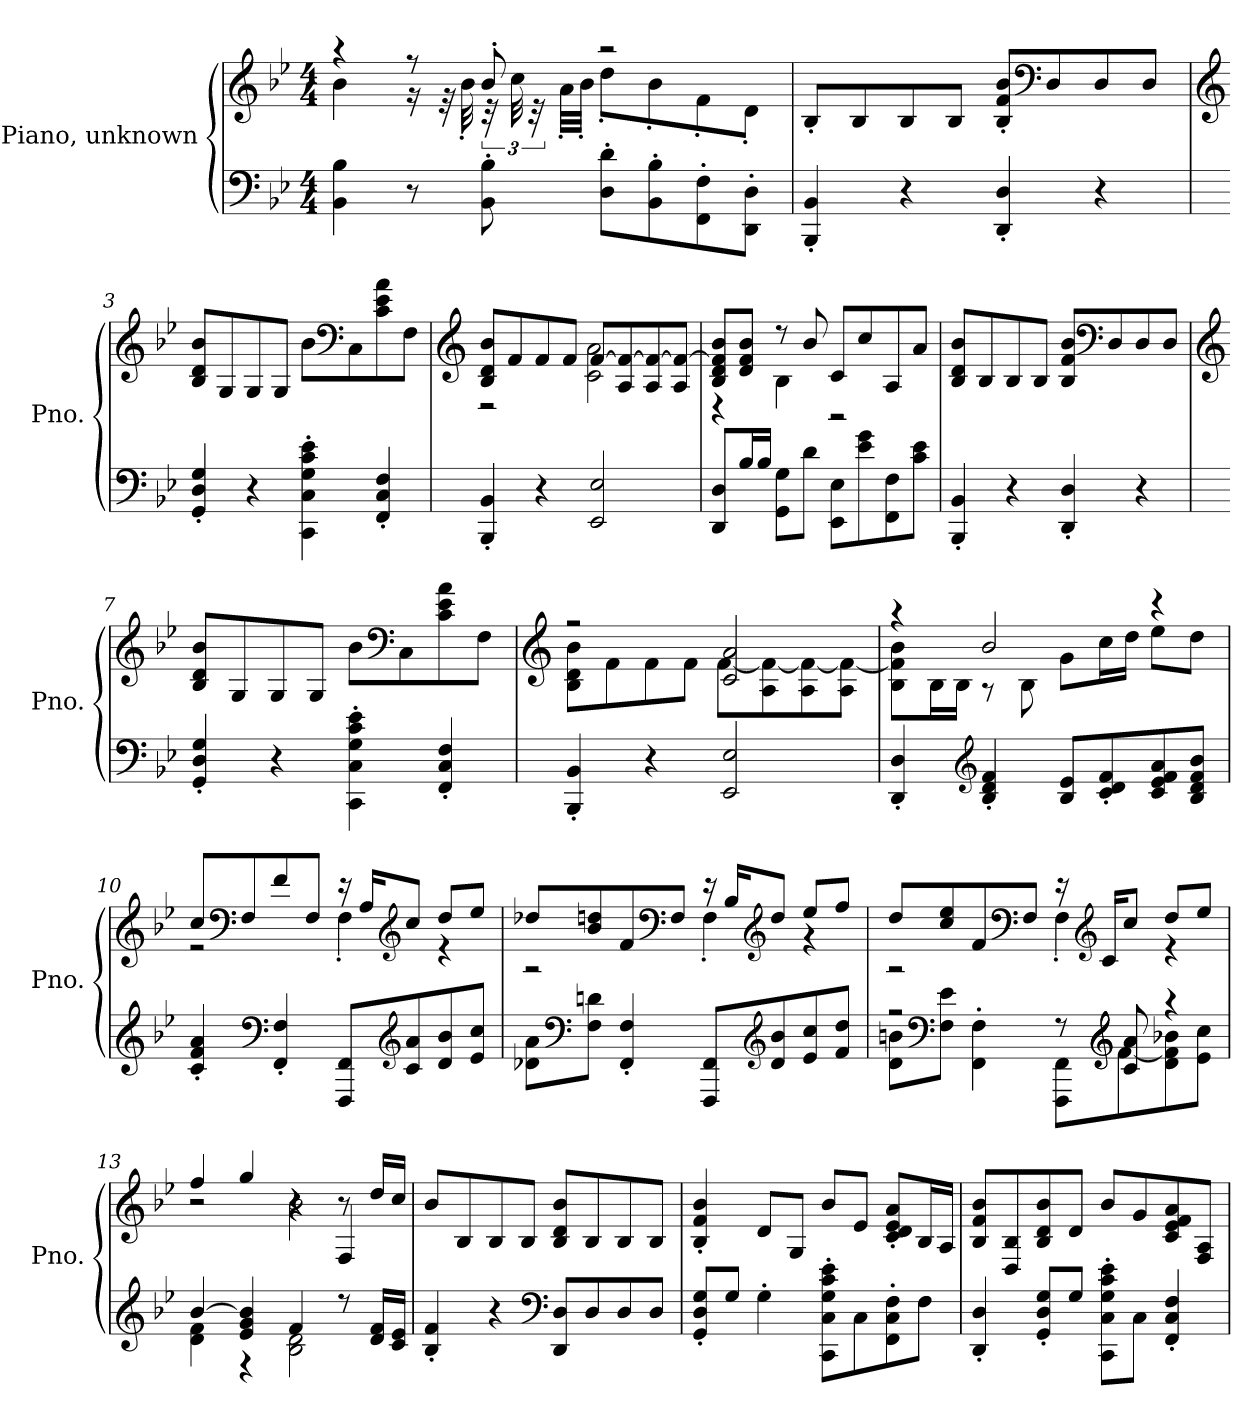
**kern	**kern
*part1	*part1
*staff2	*staff1
*I"Piano, unknown	*
*I'Pno.	*
*clefF4	*clefG2
*k[b-e-]	*k[b-e-]
*M4/4	*M4/4
*MM120	*MM120
=1	=1
*	*^
4BB-\ 4B-\	4r	4b-\
8r	8r	16r
.	.	32r
.	.	32b-'\
8BB-\' 8B-\'	8b-'/	48r
.	.	48cc\
.	.	48r
.	.	32a'\LLL
.	.	32b-'\JJJ
8D\' 8d\'L	2r	8dd'\L
8BB-\' 8B-\'	.	8b-'\
8FF\' 8F\'	.	8f'\
8DD\' 8D\'J	.	8d'\J
*	*v	*v
=2	=2
4BBB-/' 4BB-/'	8B-'/L
.	8B-/
4r	8B-/
.	8B-/J
4DD/' 4D/'	8B-/' 8f/' 8b-/'L
*	*clefF4
.	8D/
4r	8D/
.	8D/J
=3	=3
*	*clefG2
4GG/' 4D/' 4G/'	8B-/ 8d/ 8b-/L
.	8G/
4r	8G/
.	8G/J
4CC\' 4C\' 4G\' 4c\' 4e-\'	8b-\L
*	*clefF4
.	8C\
4FF/' 4C/' 4F/'	8c\ 8e-\ 8a\
.	8F\J
!!LO:LB:g=z
=4	=4
*	*clefG2
*	*^
4BBB-/' 4BB-/'	8B-/ 8d/ 8b-/L	2r
.	8f/	.
4r	8f/	.
.	8f/J	.
2EE-/ 2E-/	[8f/L	2c\ 2a\
.	8A/ 8f/_	.
.	8A/ 8f/_	.
.	8A/ 8f/_J	.
=5	=5	=5
8DD/ 8D/L	8B-/ 8d/ 8f/] 8b-/L	4r
16B-/L	8d/ 8f/ 8b-/J	.
16B-/JJ	.	.
8GG\ 8G\L	8r	4B-\
8d\J	8b-/	.
8EE-\ 8E-\L	8c/L	2r
8e-\ 8g\	8cc/	.
8FF\ 8F\	8A/	.
8c\ 8e-\J	8a/J	.
*	*v	*v
=6	=6
4BBB-/' 4BB-/'	8B-/ 8d/ 8b-/L
.	8B-/
4r	8B-/
.	8B-/J
4DD/' 4D/'	8B-/ 8f/ 8b-/L
*	*clefF4
.	8D/
4r	8D/
.	8D/J
!!LO:LB:g=z
=7	=7
*	*clefG2
4GG/' 4D/' 4G/'	8B-/ 8d/ 8b-/L
.	8G/
4r	8G/
.	8G/J
4CC\' 4C\' 4G\' 4c\' 4e-\'	8b-\L
*	*clefF4
.	8C\
4FF/' 4C/' 4F/'	8c\ 8e-\ 8a\
.	8F\J
=8	=8
*	*clefG2
*	*^
4BBB-/' 4BB-/'	2r	8B-\ 8d\ 8b-\L
.	.	8f\
4r	.	8f\
.	.	8f\J
2EE-/ 2E-/	2c/ 2a/	[8f\L
.	.	8A\ 8f\_
.	.	8A\ 8f\_
.	.	8A\ 8f\_J
=9	=9	=9
4DD/' 4D/'	4r	8B-\ 8f\] 8b-\L
.	.	16B-\L
.	.	16B-\JJ
*clefG2	*	*
4B-/' 4d/' 4f/'	2b-/	8r
.	.	8B-\
8B-/ 8e-/L	.	8g\L
8c/' 8d/' 8f/'	.	16cc\L
.	.	16dd\JJ
8c/ 8e-/ 8f/ 8a/	4r	8ee-\L
8B-/ 8d/ 8f/ 8b-/J	.	8dd\J
!!LO:LB:g=z	!!
=10	=10	=10
4c/' 4f/' 4a/'	8cc/L	2r
*	*clefF4	*
.	8F/	.
*clefF4	*	*
4FF/' 4F/'	8f/	.
.	8F/J	.
8FFF/ 8FF/L	16r	4F'\
.	16A/KL	.
*clefG2	*clefG2	*
8c/ 8a/	8cc/J	.
8d/ 8b-/	8dd/L	4r
8e-/ 8cc/J	8ee-/J	.
=11	=11	=11
8d-X\ 8a\L	8dd-X/L	2r
*clefF4	*	*
8F\ 8dn\J	8b-/ 8ddn/	.
4FF/' 4F/'	8f/	.
*	*clefF4	*
.	8F/J	.
8FFF/ 8FF/L	16r	4F'\
.	16B-/KL	.
*clefG2	*clefG2	*
8d/ 8b-/	8dd/J	.
8e-/ 8cc/	8ee-/L	4r
8f/ 8dd/J	8ff/J	.
!!LO:LB:g=z	!!
=12	=12	=12
*^	*	*
2r	8d\ 8bn\L	8dd/L	2r
*clefF4	*	*	*
.	8F\ 8e-\J	8cc/ 8ee-/	.
.	4FF\' 4F\'	8f/	.
*	*	*clefF4	*
.	.	8F/J	.
8r	8FFF\ 8FF\L	16r	4F'\
*	*	*clefG2	*
.	.	16c/KL	.
*clefG2	*	*	*
8c/ 8a/	[8f\	8cc/J	.
4r	8d\ 8f\] 8b-X\	8dd/L	4r
.	8e-\ 8cc\J	8ee-/J	.
=13	=13	=13	=13
*	*	*	*^
[4b-/	4d\ 4f\	4ff/	2r	2r
4e-/ 4g/ 4b-/]	4r	4gg/	.	.
4f/	2B-\ 2d\	4r	2b-\	4r
8r	.	8r	.	4F/
16d/ 16f/LL	.	16dd/LL	.	.
16c/ 16e-/JJ	.	16cc/JJ	.	.
*v	*v	*	*	*
*	*v	*v	*v
=14	=14
4B-/' 4f/'	8b-/L
.	8B-/
4r	8B-/
.	8B-/J
*clefF4	*
8DD/ 8D/L	8B-/ 8d/ 8b-/L
8D/	8B-/
8D/	8B-/
8D/J	8B-/J
!!LO:LB:g=z
=15	=15
8GG/' 8D/' 8G/'L	4B-/' 4f/' 4b-/'
8G/J	.
4G'\	8d/L
.	8G/J
8CC\' 8C\' 8G\' 8c\' 8e-\'L	8b-/L
8C\	8e-/J
8FF\' 8C\' 8F\'	8c/' 8d/' 8e-/' 8a/'L
8F\J	16B-/L
.	16A/JJ
=16	=16
4DD/' 4D/'	8B-/ 8f/ 8b-/L
.	8D/ 8B-/
8GG/' 8D/' 8G/'L	8B-/ 8d/ 8b-/
8G/J	8d/J
8CC\' 8C\' 8G\' 8c\' 8e-\'L	8b-/L
8C\J	8g/
4FF/' 4C/' 4F/'	8c/ 8e-/ 8f/ 8a/
.	8F/ 8A/J
=	=
*-	*-
